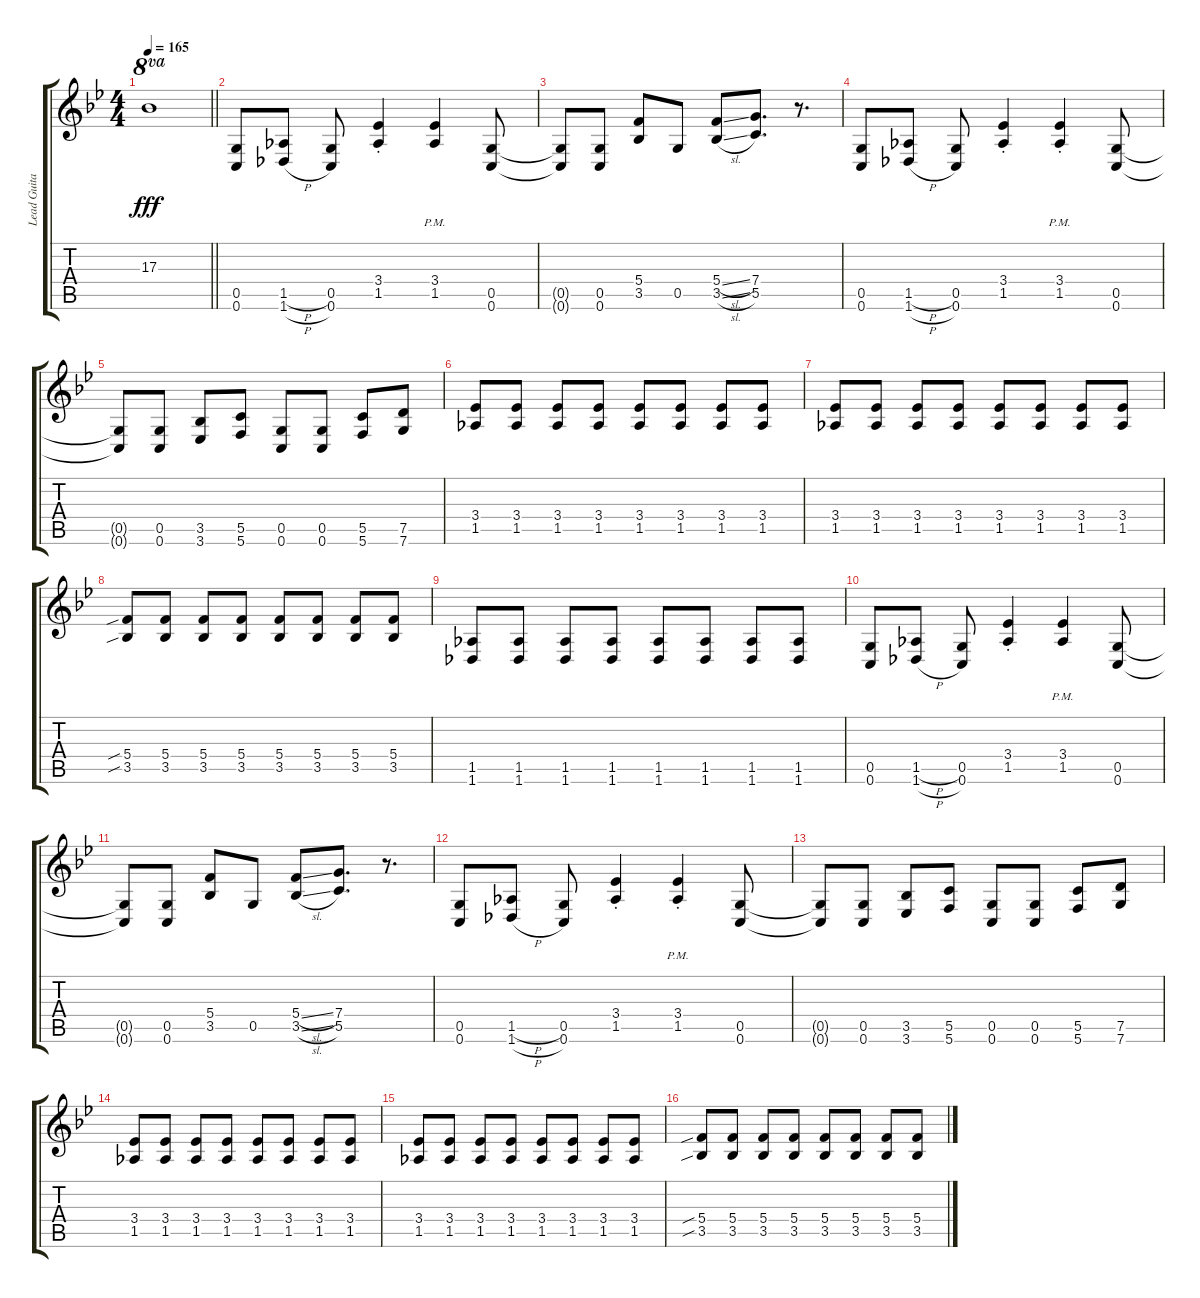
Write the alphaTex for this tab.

\track ("Lead Guitar" "Lead Guita") {instrument distortionguitar}
\staff {score tabs}
\tuning (D4 A3 F3 C3 G2 C2) {hide}
\ts (4 4)
\tempo 165
\clef g2
\barLineRight lightlight
\ks bb
17.3{t}.1{ot 8va dy fff} |
(0.5 0.6).8 (1.5{h} 1.6{h}).8 (0.5 0.6).8 (3.4{st} 1.5{st}).4 (3.4{pm} 1.5{pm}).4 (0.5 0.6).8 |
(0.5{t} 0.6{t}).8 (0.5 0.6).8 (5.4 3.5).8 0.5.8 (5.4{sl} 3.5{sl}).8 (7.4 5.5).8{d} r.8{d} |
(0.5 0.6).8 (1.5{h} 1.6{h}).8 (0.5 0.6).8 (3.4{st} 1.5{st}).4 (3.4{pm st} 1.5{pm st}).4 (0.5 0.6).8 |
(0.5{t} 0.6{t}).8 (0.5 0.6).8 (3.5 3.6).8 (5.5 5.6).8 (0.5 0.6).8 (0.5 0.6).8 (5.5 5.6).8 (7.5 7.6).8 |
(3.4 1.5).8 (3.4 1.5).8 (3.4 1.5).8 (3.4 1.5).8 (3.4 1.5).8 (3.4 1.5).8 (3.4 1.5).8 (3.4 1.5).8 |
(3.4 1.5).8 (3.4 1.5).8 (3.4 1.5).8 (3.4 1.5).8 (3.4 1.5).8 (3.4 1.5).8 (3.4 1.5).8 (3.4 1.5).8 |
(5.4{sib} 3.5{sib}).8 (5.4 3.5).8 (5.4 3.5).8 (5.4 3.5).8 (5.4 3.5).8 (5.4 3.5).8 (5.4 3.5).8 (5.4 3.5).8 |
(1.5 1.6).8 (1.5 1.6).8 (1.5 1.6).8 (1.5 1.6).8 (1.5 1.6).8 (1.5 1.6).8 (1.5 1.6).8 (1.5 1.6).8 |
(0.5 0.6).8 (1.5{h} 1.6{h}).8 (0.5 0.6).8 (3.4{st} 1.5{st}).4 (3.4{pm} 1.5{pm}).4 (0.5 0.6).8 |
(0.5{t} 0.6{t}).8 (0.5 0.6).8 (5.4 3.5).8 0.5.8 (5.4{sl} 3.5{sl}).8 (7.4 5.5).8{d} r.8{d} |
(0.5 0.6).8 (1.5{h} 1.6{h}).8 (0.5 0.6).8 (3.4{st} 1.5{st}).4 (3.4{pm st} 1.5{pm st}).4 (0.5 0.6).8 |
(0.5{t} 0.6{t}).8 (0.5 0.6).8 (3.5 3.6).8 (5.5 5.6).8 (0.5 0.6).8 (0.5 0.6).8 (5.5 5.6).8 (7.5 7.6).8 |
(3.4 1.5).8 (3.4 1.5).8 (3.4 1.5).8 (3.4 1.5).8 (3.4 1.5).8 (3.4 1.5).8 (3.4 1.5).8 (3.4 1.5).8 |
(3.4 1.5).8 (3.4 1.5).8 (3.4 1.5).8 (3.4 1.5).8 (3.4 1.5).8 (3.4 1.5).8 (3.4 1.5).8 (3.4 1.5).8 |
(5.4{sib} 3.5{sib}).8 (5.4 3.5).8 (5.4 3.5).8 (5.4 3.5).8 (5.4 3.5).8 (5.4 3.5).8 (5.4 3.5).8 (5.4 3.5).8
